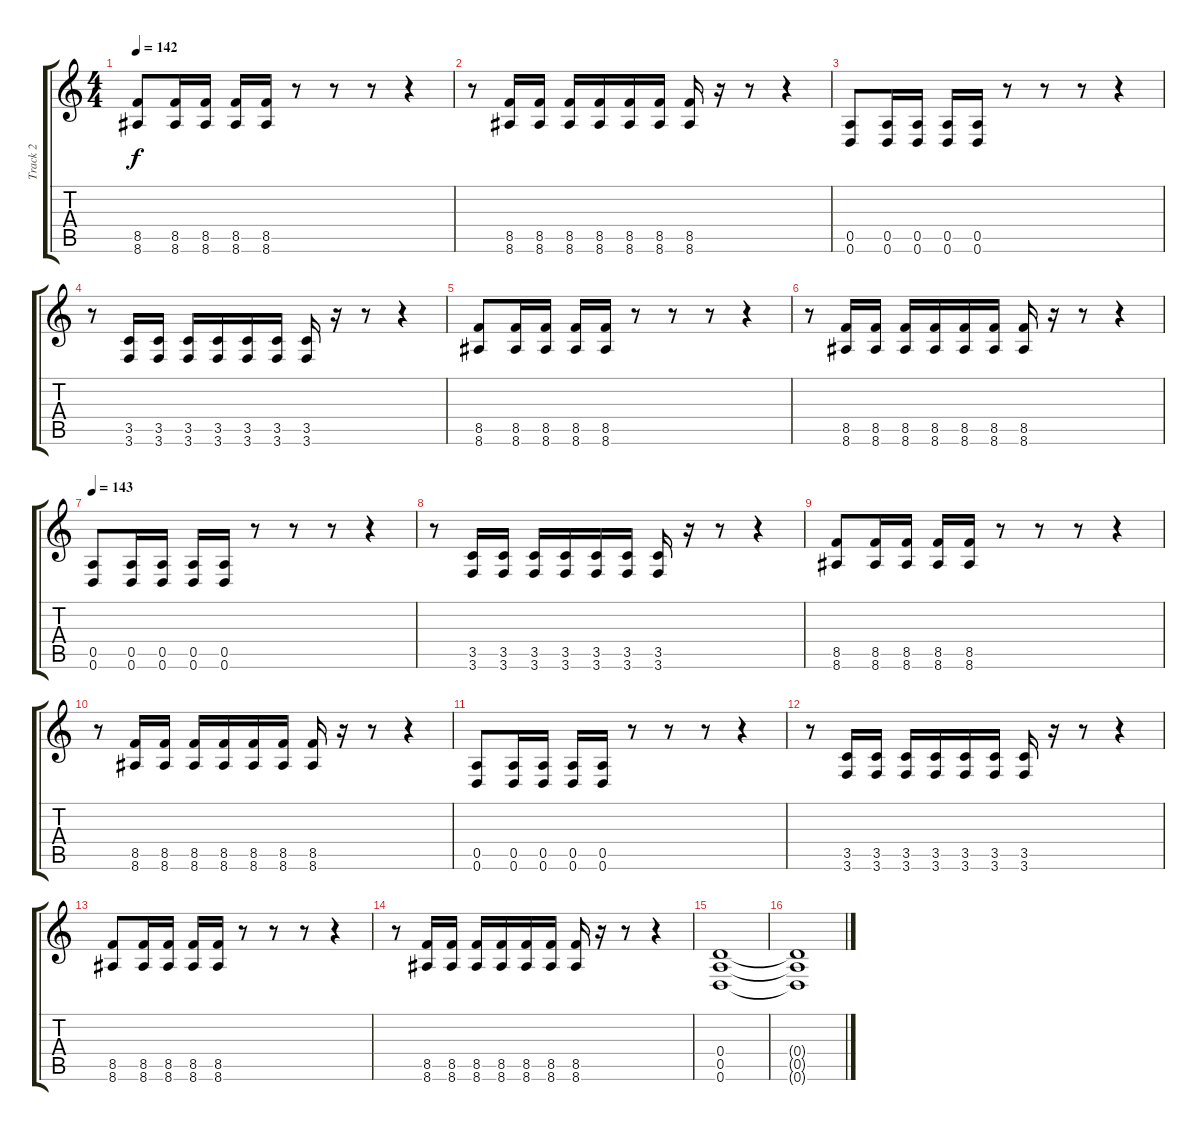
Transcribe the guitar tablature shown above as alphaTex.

\track ("Track 2" "Track 2") {instrument distortionguitar}
\staff {score tabs}
\tuning (E4 B3 G3 D3 A2 D2) {hide}
\ts (4 4)
\tempo 142
\clef g2
\ks c
(8.5 8.6).8{dy f} (8.5 8.6).16 (8.5 8.6).16 (8.5 8.6).16 (8.5 8.6).16 r.8 r.8 r.8 r.4 |
r.8 (8.5 8.6).16 (8.5 8.6).16 (8.5 8.6).16 (8.5 8.6).16 (8.5 8.6).16 (8.5 8.6).16 (8.5 8.6).16 r.16 r.8 r.4 |
(0.5 0.6).8 (0.5 0.6).16 (0.5 0.6).16 (0.5 0.6).16 (0.5 0.6).16 r.8 r.8 r.8 r.4 |
r.8 (3.5 3.6).16 (3.5 3.6).16 (3.5 3.6).16 (3.5 3.6).16 (3.5 3.6).16 (3.5 3.6).16 (3.5 3.6).16 r.16 r.8 r.4 |
(8.5 8.6).8 (8.5 8.6).16 (8.5 8.6).16 (8.5 8.6).16 (8.5 8.6).16 r.8 r.8 r.8 r.4 |
r.8 (8.5 8.6).16 (8.5 8.6).16 (8.5 8.6).16 (8.5 8.6).16 (8.5 8.6).16 (8.5 8.6).16 (8.5 8.6).16 r.16 r.8 r.4 |
\tempo 142
\tempo 143
(0.5 0.6).8 (0.5 0.6).16 (0.5 0.6).16 (0.5 0.6).16 (0.5 0.6).16 r.8 r.8 r.8 r.4 |
r.8 (3.5 3.6).16 (3.5 3.6).16 (3.5 3.6).16 (3.5 3.6).16 (3.5 3.6).16 (3.5 3.6).16 (3.5 3.6).16 r.16 r.8 r.4 |
(8.5 8.6).8 (8.5 8.6).16 (8.5 8.6).16 (8.5 8.6).16 (8.5 8.6).16 r.8 r.8 r.8 r.4 |
r.8 (8.5 8.6).16 (8.5 8.6).16 (8.5 8.6).16 (8.5 8.6).16 (8.5 8.6).16 (8.5 8.6).16 (8.5 8.6).16 r.16 r.8 r.4 |
(0.5 0.6).8 (0.5 0.6).16 (0.5 0.6).16 (0.5 0.6).16 (0.5 0.6).16 r.8 r.8 r.8 r.4 |
r.8 (3.5 3.6).16 (3.5 3.6).16 (3.5 3.6).16 (3.5 3.6).16 (3.5 3.6).16 (3.5 3.6).16 (3.5 3.6).16 r.16 r.8 r.4 |
(8.5 8.6).8 (8.5 8.6).16 (8.5 8.6).16 (8.5 8.6).16 (8.5 8.6).16 r.8 r.8 r.8 r.4 |
r.8 (8.5 8.6).16 (8.5 8.6).16 (8.5 8.6).16 (8.5 8.6).16 (8.5 8.6).16 (8.5 8.6).16 (8.5 8.6).16 r.16 r.8 r.4 |
(0.4 0.5 0.6).1 |
(0.4{t} 0.5{t} 0.6{t}).1
